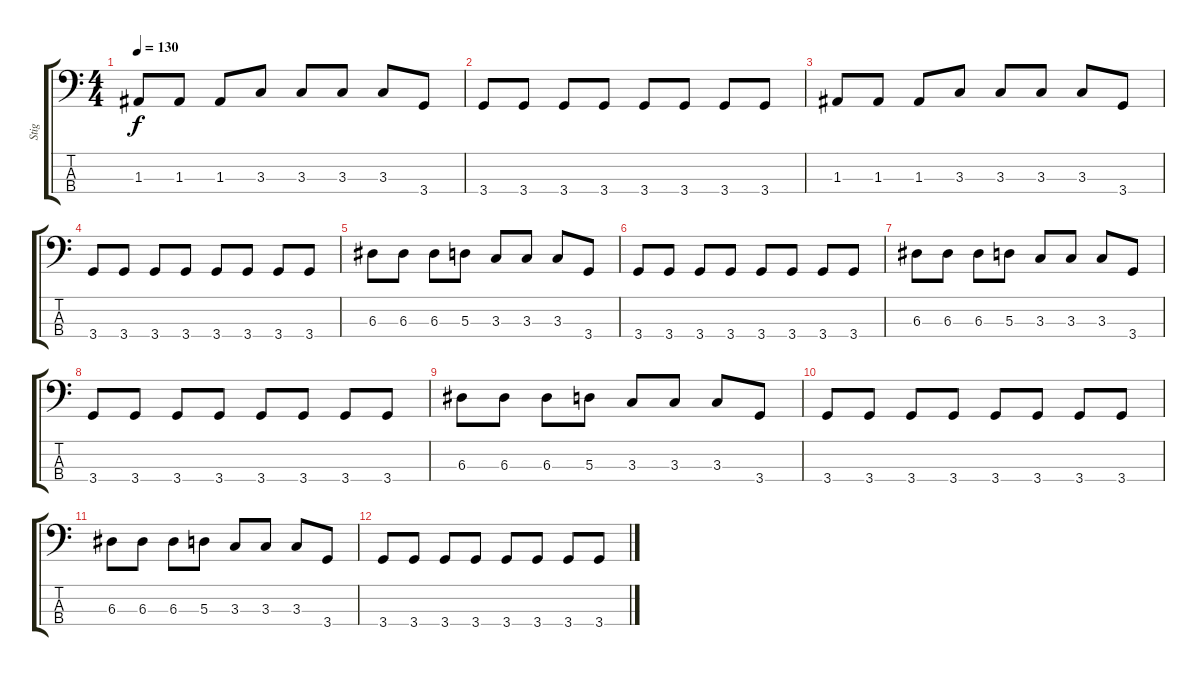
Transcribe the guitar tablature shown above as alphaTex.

\track ("Stig" "Stig") {instrument electricbassfinger}
\staff {score tabs}
\tuning (G2 D2 A1 E1) {hide}
\ts (4 4)
\tempo 130
\clef f4
\ks c
1.3.8{dy f} 1.3.8 1.3.8 3.3.8 3.3.8 3.3.8 3.3.8 3.4.8 |
3.4.8 3.4.8 3.4.8 3.4.8 3.4.8 3.4.8 3.4.8 3.4.8 |
1.3.8 1.3.8 1.3.8 3.3.8 3.3.8 3.3.8 3.3.8 3.4.8 |
3.4.8 3.4.8 3.4.8 3.4.8 3.4.8 3.4.8 3.4.8 3.4.8 |
6.3.8 6.3.8 6.3.8 5.3.8 3.3.8 3.3.8 3.3.8 3.4.8 |
3.4.8 3.4.8 3.4.8 3.4.8 3.4.8 3.4.8 3.4.8 3.4.8 |
6.3.8 6.3.8 6.3.8 5.3.8 3.3.8 3.3.8 3.3.8 3.4.8 |
3.4.8 3.4.8 3.4.8 3.4.8 3.4.8 3.4.8 3.4.8 3.4.8 |
6.3.8 6.3.8 6.3.8 5.3.8 3.3.8 3.3.8 3.3.8 3.4.8 |
3.4.8 3.4.8 3.4.8 3.4.8 3.4.8 3.4.8 3.4.8 3.4.8 |
6.3.8 6.3.8 6.3.8 5.3.8 3.3.8 3.3.8 3.3.8 3.4.8 |
3.4.8 3.4.8 3.4.8 3.4.8 3.4.8 3.4.8 3.4.8 3.4.8
